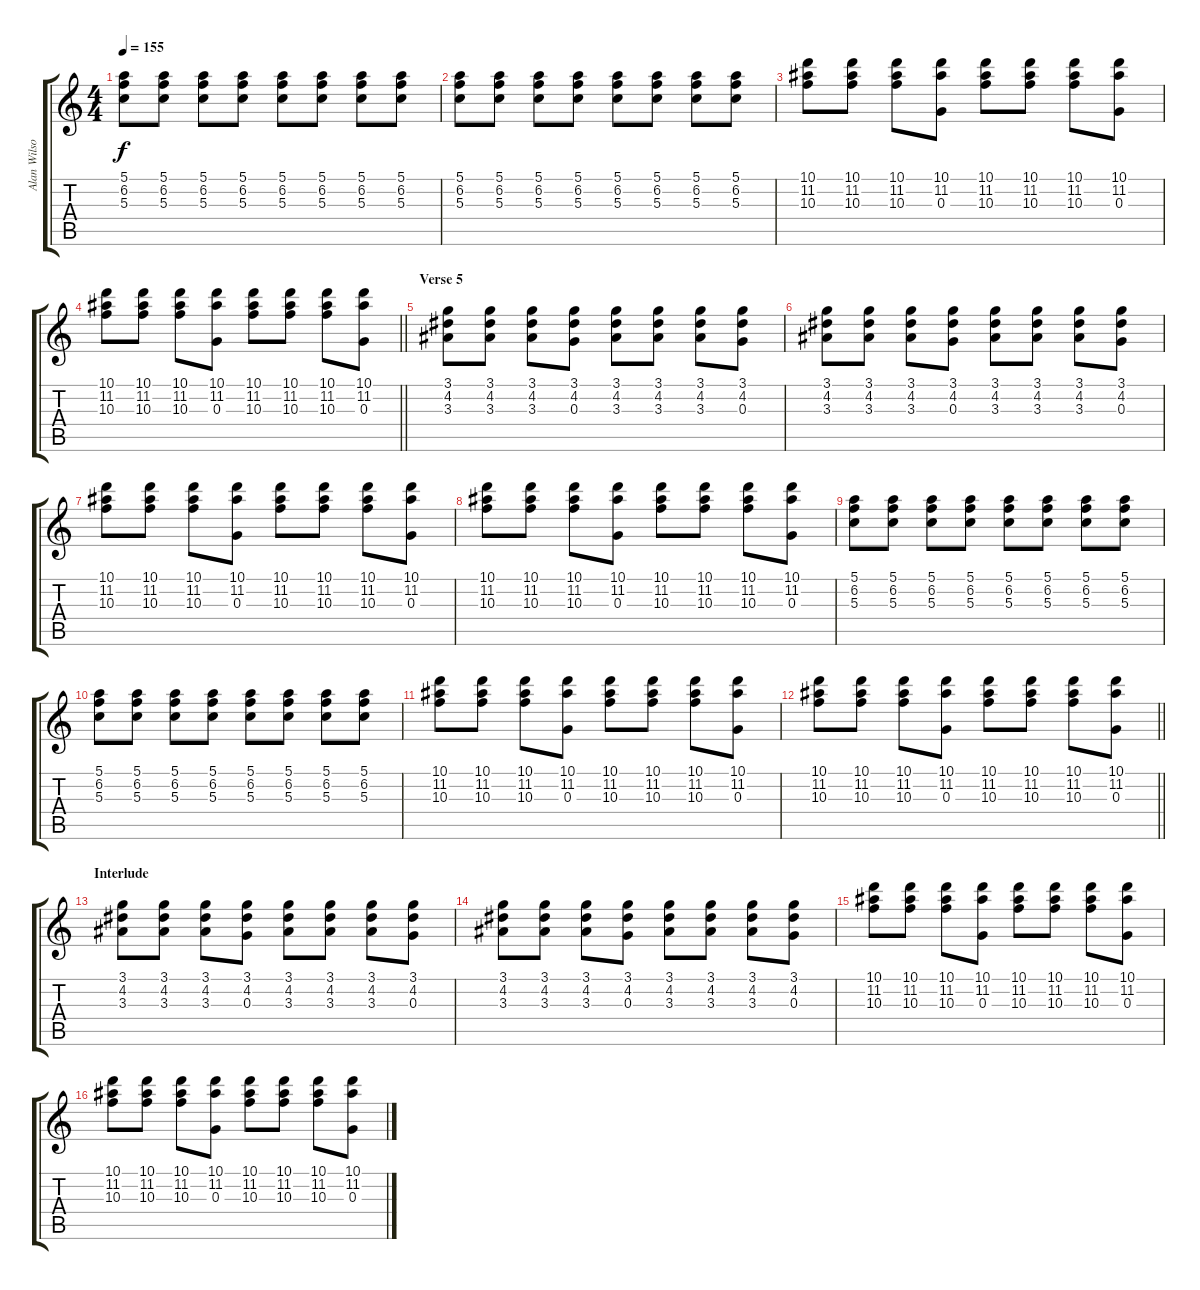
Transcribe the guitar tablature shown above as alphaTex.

\track ("Alan Wilson" "Alan Wilso") {instrument acousticguitarnylon}
\staff {score tabs}
\tuning (E4 B3 G3 D3 A2 E2) {hide}
\ts (4 4)
\tempo 155
\clef g2
\ks c
(5.1 6.2 5.3).8{dy f} (5.1 6.2 5.3).8 (5.1 6.2 5.3).8 (5.1 6.2 5.3).8 (5.1 6.2 5.3).8 (5.1 6.2 5.3).8 (5.1 6.2 5.3).8 (5.1 6.2 5.3).8 |
(5.1 6.2 5.3).8 (5.1 6.2 5.3).8 (5.1 6.2 5.3).8 (5.1 6.2 5.3).8 (5.1 6.2 5.3).8 (5.1 6.2 5.3).8 (5.1 6.2 5.3).8 (5.1 6.2 5.3).8 |
(10.1 11.2 10.3).8 (10.1 11.2 10.3).8 (10.1 11.2 10.3).8 (10.1 11.2 0.3).8 (10.1 11.2 10.3).8 (10.1 11.2 10.3).8 (10.1 11.2 10.3).8 (10.1 11.2 0.3).8 |
\barLineRight lightlight
(10.1 11.2 10.3).8 (10.1 11.2 10.3).8 (10.1 11.2 10.3).8 (10.1 11.2 0.3).8 (10.1 11.2 10.3).8 (10.1 11.2 10.3).8 (10.1 11.2 10.3).8 (10.1 11.2 0.3).8 |
\section ("" "Verse 5")
(3.1 4.2 3.3).8 (3.1 4.2 3.3).8 (3.1 4.2 3.3).8 (3.1 4.2 0.3).8 (3.1 4.2 3.3).8 (3.1 4.2 3.3).8 (3.1 4.2 3.3).8 (3.1 4.2 0.3).8 |
(3.1 4.2 3.3).8 (3.1 4.2 3.3).8 (3.1 4.2 3.3).8 (3.1 4.2 0.3).8 (3.1 4.2 3.3).8 (3.1 4.2 3.3).8 (3.1 4.2 3.3).8 (3.1 4.2 0.3).8 |
(10.1 11.2 10.3).8 (10.1 11.2 10.3).8 (10.1 11.2 10.3).8 (10.1 11.2 0.3).8 (10.1 11.2 10.3).8 (10.1 11.2 10.3).8 (10.1 11.2 10.3).8 (10.1 11.2 0.3).8 |
(10.1 11.2 10.3).8 (10.1 11.2 10.3).8 (10.1 11.2 10.3).8 (10.1 11.2 0.3).8 (10.1 11.2 10.3).8 (10.1 11.2 10.3).8 (10.1 11.2 10.3).8 (10.1 11.2 0.3).8 |
(5.1 6.2 5.3).8 (5.1 6.2 5.3).8 (5.1 6.2 5.3).8 (5.1 6.2 5.3).8 (5.1 6.2 5.3).8 (5.1 6.2 5.3).8 (5.1 6.2 5.3).8 (5.1 6.2 5.3).8 |
(5.1 6.2 5.3).8 (5.1 6.2 5.3).8 (5.1 6.2 5.3).8 (5.1 6.2 5.3).8 (5.1 6.2 5.3).8 (5.1 6.2 5.3).8 (5.1 6.2 5.3).8 (5.1 6.2 5.3).8 |
(10.1 11.2 10.3).8 (10.1 11.2 10.3).8 (10.1 11.2 10.3).8 (10.1 11.2 0.3).8 (10.1 11.2 10.3).8 (10.1 11.2 10.3).8 (10.1 11.2 10.3).8 (10.1 11.2 0.3).8 |
\barLineRight lightlight
(10.1 11.2 10.3).8 (10.1 11.2 10.3).8 (10.1 11.2 10.3).8 (10.1 11.2 0.3).8 (10.1 11.2 10.3).8 (10.1 11.2 10.3).8 (10.1 11.2 10.3).8 (10.1 11.2 0.3).8 |
\section ("" "Interlude")
(3.1 4.2 3.3).8 (3.1 4.2 3.3).8 (3.1 4.2 3.3).8 (3.1 4.2 0.3).8 (3.1 4.2 3.3).8 (3.1 4.2 3.3).8 (3.1 4.2 3.3).8 (3.1 4.2 0.3).8 |
(3.1 4.2 3.3).8 (3.1 4.2 3.3).8 (3.1 4.2 3.3).8 (3.1 4.2 0.3).8 (3.1 4.2 3.3).8 (3.1 4.2 3.3).8 (3.1 4.2 3.3).8 (3.1 4.2 0.3).8 |
(10.1 11.2 10.3).8 (10.1 11.2 10.3).8 (10.1 11.2 10.3).8 (10.1 11.2 0.3).8 (10.1 11.2 10.3).8 (10.1 11.2 10.3).8 (10.1 11.2 10.3).8 (10.1 11.2 0.3).8 |
(10.1 11.2 10.3).8 (10.1 11.2 10.3).8 (10.1 11.2 10.3).8 (10.1 11.2 0.3).8 (10.1 11.2 10.3).8 (10.1 11.2 10.3).8 (10.1 11.2 10.3).8 (10.1 11.2 0.3).8
